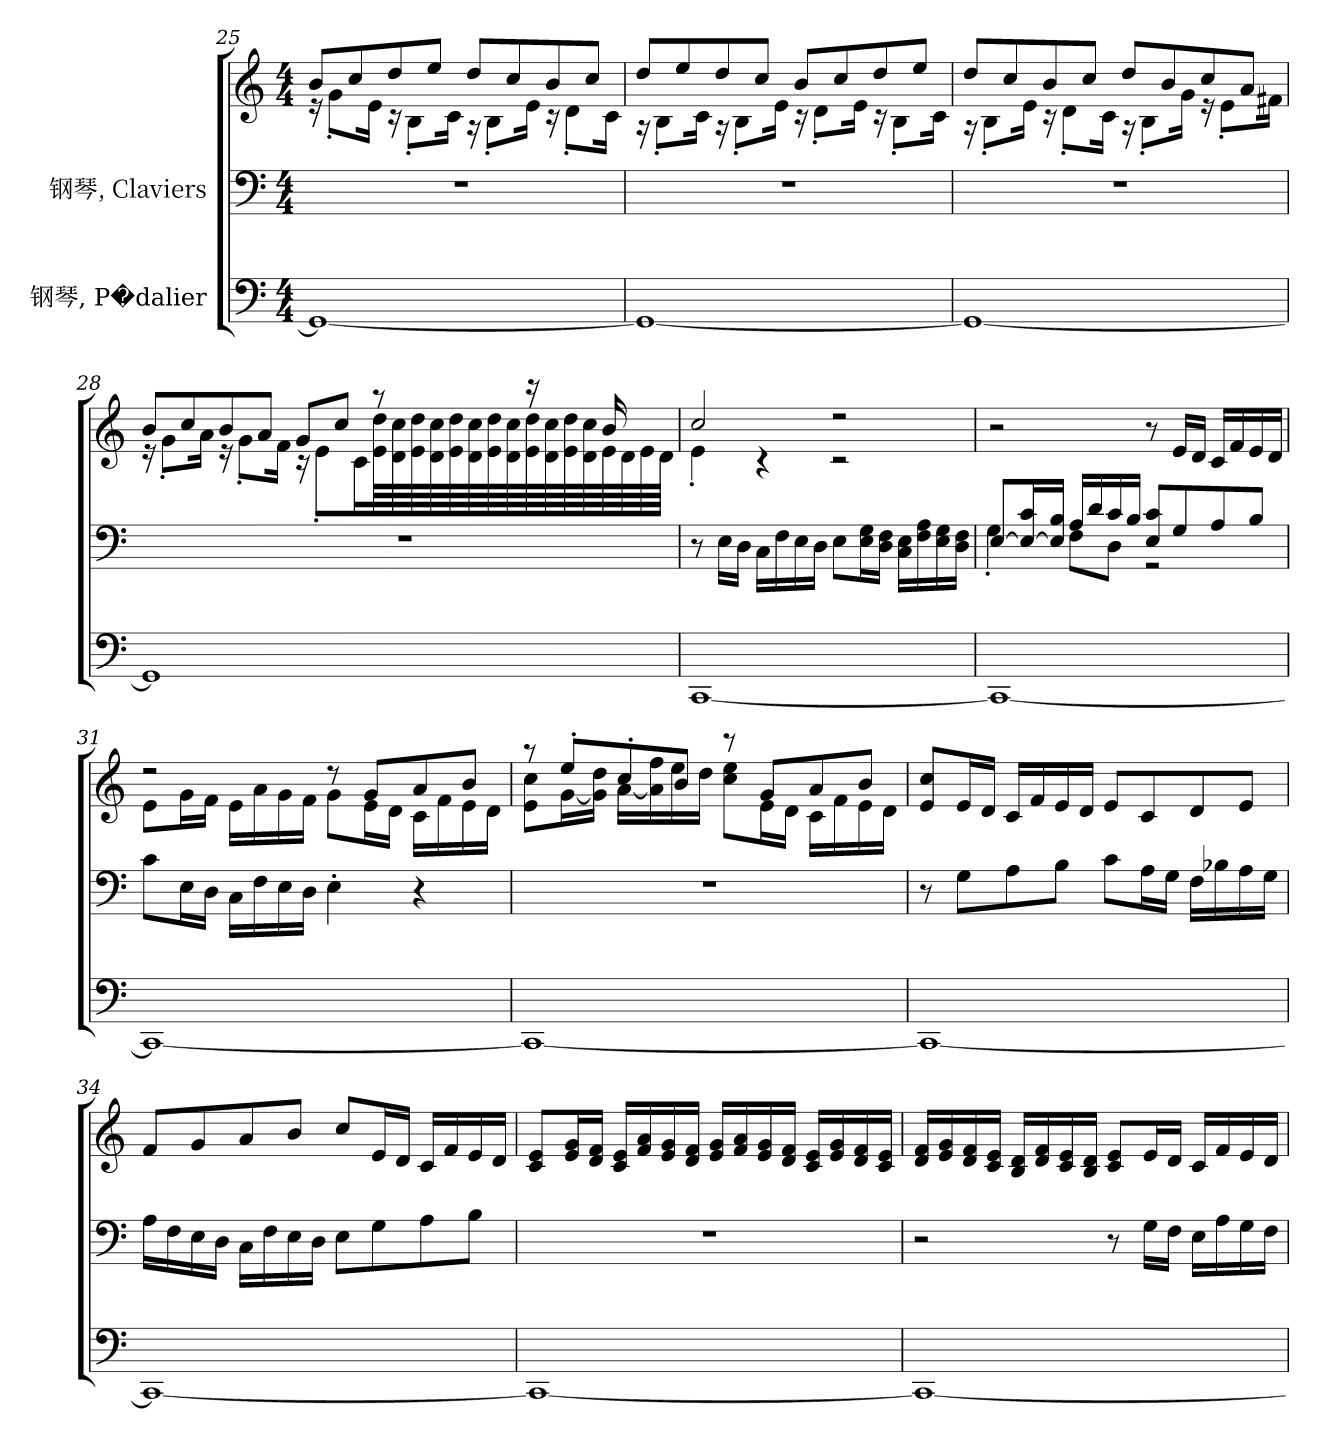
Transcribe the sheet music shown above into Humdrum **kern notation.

**kern	**kern	**kern
*part2	*part1	*part1
*staff3	*staff2	*staff1
*I"钢琴, P�dalier	*I"钢琴, Claviers	*
*clefF4	*clefF4	*clefG2
*k[]	*k[]	*k[]
*M4/4	*M4/4	*M4/4
=25	=25	=25
*	*	*^
1GG_	1r	8b/L	16r
.	.	.	8g'\L
.	.	8cc/	.
.	.	.	16e\Jk
.	.	8dd/	16r
.	.	.	8B'\L
.	.	8ee/J	.
.	.	.	16c\Jk
.	.	8dd/L	16r
.	.	.	8B'\L
.	.	8cc/	.
.	.	.	16e\Jk
.	.	8b/	16r
.	.	.	8d'\L
.	.	8cc/J	.
.	.	.	16c\Jk
!!LO:LB:g=z	!!
=26	=26	=26	=26
1GG_	1r	8dd/L	16r
.	.	.	8B'\L
.	.	8ee/	.
.	.	.	16c\Jk
.	.	8dd/	16r
.	.	.	8B'\L
.	.	8cc/J	.
.	.	.	16e\Jk
.	.	8b/L	16r
.	.	.	8d'\L
.	.	8cc/	.
.	.	.	16e\Jk
.	.	8dd/	16r
.	.	.	8B'\L
.	.	8ee/J	.
.	.	.	16c\Jk
=27	=27	=27	=27
1GG_	1r	8dd/L	16r
.	.	.	8B'\L
.	.	8cc/	.
.	.	.	16e\Jk
.	.	8b/	16r
.	.	.	8d'\L
.	.	8cc/J	.
.	.	.	16c\Jk
.	.	8dd/L	16r
.	.	.	8B'\L
.	.	8b/	.
.	.	.	16g\Jk
.	.	8cc/	16r
.	.	.	8e'\L
.	.	8a/J	.
.	.	.	16f#X\Jk
!!LO:PB:g=z	!!
=28	=28	=28	=28
1GG]	1r	8b/L	16r
.	.	.	8g'\L
.	.	8cc/	.
.	.	.	16a\Jk
.	.	8b/	16r
.	.	.	8g'\L
.	.	8a/J	.
.	.	.	16f\Jk
.	.	8g/L	16r
.	.	.	8e'\L
.	.	8cc/J	.
.	.	.	16c\L
.	.	8r	64e\ 64dd\LL
.	.	.	64d\ 64cc\
.	.	.	64e\ 64dd\
.	.	.	64d\ 64cc\
.	.	.	64e\ 64dd\
.	.	.	64d\ 64cc\
.	.	.	64e\ 64dd\
.	.	.	64d\ 64cc\
.	.	16r	64e\ 64dd\
.	.	.	64d\ 64cc\
.	.	.	64e\ 64dd\
.	.	.	64d\ 64cc\
.	.	16b/	64e\
.	.	.	64d\
.	.	.	64e\
.	.	.	64d\JJJJ
=29	=29	=29	=29
[1CC	8r	2cc/	4e'\
.	16E\LL	.	.
.	16D\JJ	.	.
.	16C\LL	.	4r
.	16F\	.	.
.	16E\	.	.
.	16D\JJ	.	.
.	8E\L	2r	2r
.	16E\ 16G\L	.	.
.	16D\ 16F\JJ	.	.
.	16C\ 16E\LL	.	.
.	16F\ 16A\	.	.
.	16E\ 16G\	.	.
.	16D\ 16F\JJ	.	.
*	*	*v	*v
!!LO:LB:g=z
=30	=30	=30
*	*^	*
1CC_	[8E/L	4G'\	2r
.	16E/_ 16c/L	.	.
.	16E/] 16B/JJ	.	.
.	16A/LL	8F\L	.
.	16d/	.	.
.	16c/	8D\J	.
.	16B/JJ	.	.
.	8E/ 8c/L	2r	8r
.	8G/	.	16e/LL
.	.	.	16d/JJ
.	8A/	.	16c/LL
.	.	.	16f/
.	8B/J	.	16e/
.	.	.	16d/JJ
*	*v	*v	*
=31	=31	=31
*	*	*^
1CC_	8c\L	2r	8e\L
.	16E\L	.	16g\L
.	16D\JJ	.	16f\JJ
.	16C\LL	.	16e\LL
.	16F\	.	16a\
.	16E\	.	16g\
.	16D\JJ	.	16f\JJ
.	4E'\	8r	8g\L
.	.	8g/L	16e\L
.	.	.	16d\JJ
.	4r	8a/	16c\LL
.	.	.	16f\
.	.	8b/J	16e\
.	.	.	16d\JJ
!!LO:LB:g=z	!!
=32	=32	=32	=32
1CC_	1r	8r	8e\ 8cc\L
.	.	8ee'/L	[16g\L
.	.	.	16g\] 16dd\JJ
.	.	8cc'/	[16a\LL
.	.	.	16a\] 16ff\
.	.	8b/J	16ee\
.	.	.	16dd\JJ
.	.	8r	8cc\ 8ee\L
.	.	8g/L	16e\L
.	.	.	16d\JJ
.	.	8a/	16c\LL
.	.	.	16f\
.	.	8b/J	16e\
.	.	.	16d\JJ
*	*	*v	*v
=33	=33	=33
1CC_	8r	8e/ 8cc/L
.	8G\L	16e/L
.	.	16d/JJ
.	8A\	16c/LL
.	.	16f/
.	8B\J	16e/
.	.	16d/JJ
.	8c\L	8e/L
.	16A\L	8c/
.	16G\JJ	.
.	16F\LL	8d/
.	16B-X\	.
.	16A\	8e/J
.	16G\JJ	.
!!LO:LB:g=z
=34	=34	=34
1CC_	16A\LL	8f/L
.	16F\	.
.	16E\	8g/
.	16D\JJ	.
.	16C\LL	8a/
.	16F\	.
.	16E\	8b/J
.	16D\JJ	.
.	8E\L	8cc/L
.	8G\	16e/L
.	.	16d/JJ
.	8A\	16c/LL
.	.	16f/
.	8B\J	16e/
.	.	16d/JJ
=35	=35	=35
1CC_	1r	8c/ 8e/L
.	.	16e/ 16g/L
.	.	16d/ 16f/JJ
.	.	16c/ 16e/LL
.	.	16f/ 16a/
.	.	16e/ 16g/
.	.	16d/ 16f/JJ
.	.	16e/ 16g/LL
.	.	16f/ 16a/
.	.	16e/ 16g/
.	.	16d/ 16f/JJ
.	.	16c/ 16e/LL
.	.	16e/ 16g/
.	.	16d/ 16f/
.	.	16c/ 16e/JJ
!!LO:PB:g=z
=36	=36	=36
1CC_	2r	16d/ 16f/LL
.	.	16e/ 16g/
.	.	16d/ 16f/
.	.	16c/ 16e/JJ
.	.	16B/ 16d/LL
.	.	16d/ 16f/
.	.	16c/ 16e/
.	.	16B/ 16d/JJ
.	8r	8c/ 8e/L
.	16G\LL	16e/L
.	16F\JJ	16d/JJ
.	16E\LL	16c/LL
.	16A\	16f/
.	16G\	16e/
.	16F\JJ	16d/JJ
=	=	=
*-	*-	*-
